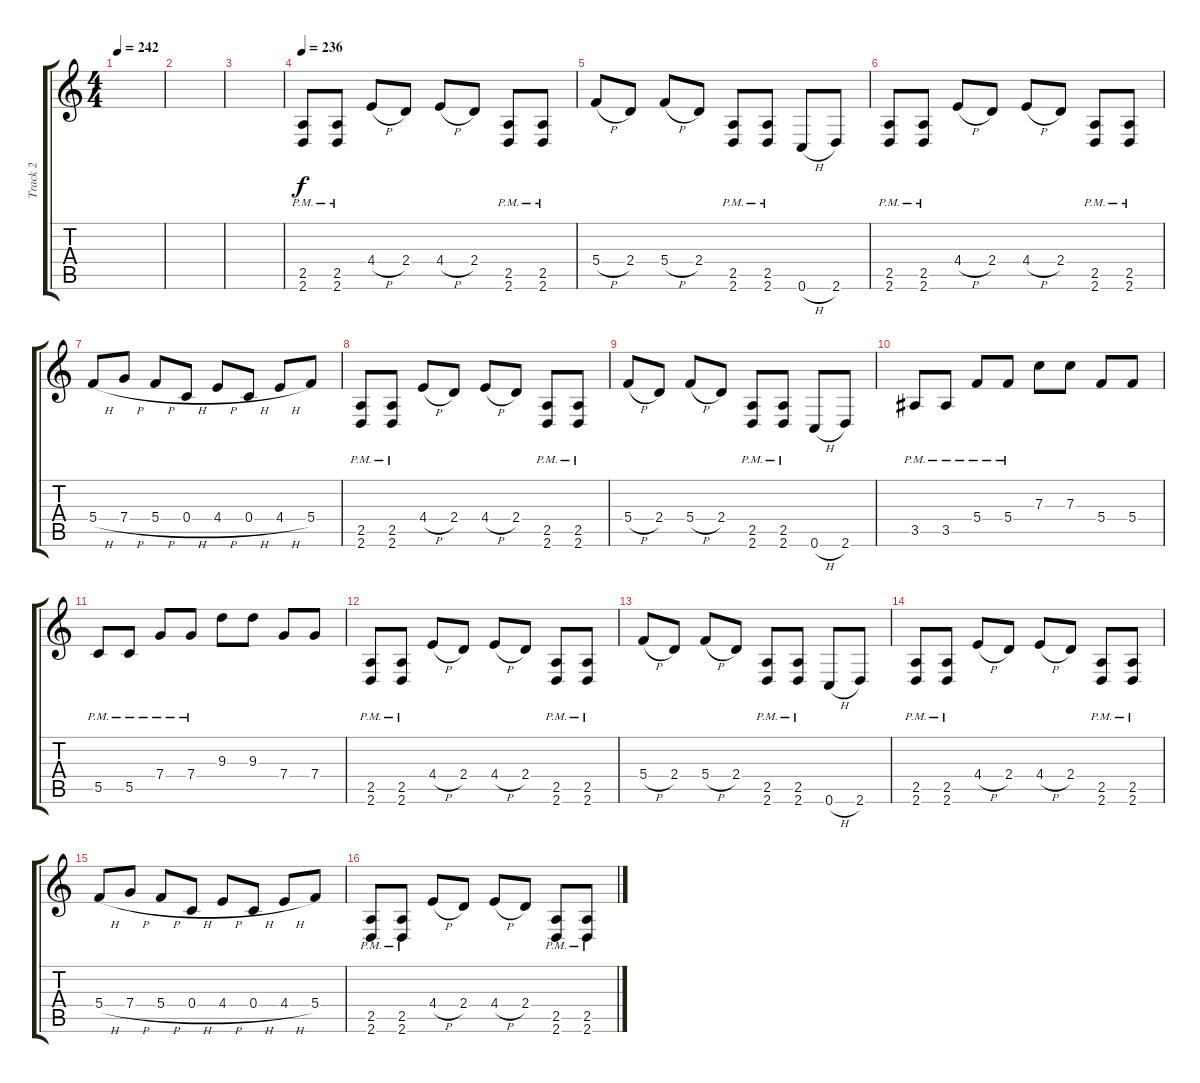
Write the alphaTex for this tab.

\track ("Track 2" "Track 2") {instrument distortionguitar}
\staff {score tabs}
\tuning (D4 A3 F3 C3 G2 C2) {hide}
\ts (4 4)
\tempo 242
\clef g2
\ks c
|
|
|
\tempo 236
(2.5{pm} 2.6{pm}).8 (2.5{pm} 2.6{pm}).8 4.4{h}.8 2.4.8 4.4{h}.8 2.4.8 (2.5{pm} 2.6{pm}).8 (2.5{pm} 2.6{pm}).8 |
5.4{h}.8 2.4.8 5.4{h}.8 2.4.8 (2.5{pm} 2.6{pm}).8 (2.5{pm} 2.6{pm}).8 0.6{h}.8 2.6.8 |
(2.5{pm} 2.6{pm}).8 (2.5{pm} 2.6{pm}).8 4.4{h}.8 2.4.8 4.4{h}.8 2.4.8 (2.5{pm} 2.6{pm}).8 (2.5{pm} 2.6{pm}).8 |
5.4{h}.8 7.4{h}.8 5.4{h}.8 0.4{h}.8 4.4{h}.8 0.4{h}.8 4.4{h}.8 5.4.8 |
(2.5{pm} 2.6{pm}).8 (2.5{pm} 2.6{pm}).8 4.4{h}.8 2.4.8 4.4{h}.8 2.4.8 (2.5{pm} 2.6{pm}).8 (2.5{pm} 2.6{pm}).8 |
5.4{h}.8 2.4.8 5.4{h}.8 2.4.8 (2.5{pm} 2.6{pm}).8 (2.5{pm} 2.6{pm}).8 0.6{h}.8 2.6.8 |
3.5{pm}.8 3.5{pm}.8 5.4{pm}.8 5.4{pm}.8 7.3.8 7.3.8 5.4.8 5.4.8 |
5.5{pm}.8 5.5{pm}.8 7.4{pm}.8 7.4{pm}.8 9.3.8 9.3.8 7.4.8 7.4.8 |
(2.5{pm} 2.6{pm}).8 (2.5{pm} 2.6{pm}).8 4.4{h}.8 2.4.8 4.4{h}.8 2.4.8 (2.5{pm} 2.6{pm}).8 (2.5{pm} 2.6{pm}).8 |
5.4{h}.8 2.4.8 5.4{h}.8 2.4.8 (2.5{pm} 2.6{pm}).8 (2.5{pm} 2.6{pm}).8 0.6{h}.8 2.6.8 |
(2.5{pm} 2.6{pm}).8 (2.5{pm} 2.6{pm}).8 4.4{h}.8 2.4.8 4.4{h}.8 2.4.8 (2.5{pm} 2.6{pm}).8 (2.5{pm} 2.6{pm}).8 |
5.4{h}.8 7.4{h}.8 5.4{h}.8 0.4{h}.8 4.4{h}.8 0.4{h}.8 4.4{h}.8 5.4.8 |
(2.5{pm} 2.6{pm}).8 (2.5{pm} 2.6{pm}).8 4.4{h}.8 2.4.8 4.4{h}.8 2.4.8 (2.5{pm} 2.6{pm}).8 (2.5{pm} 2.6{pm}).8
